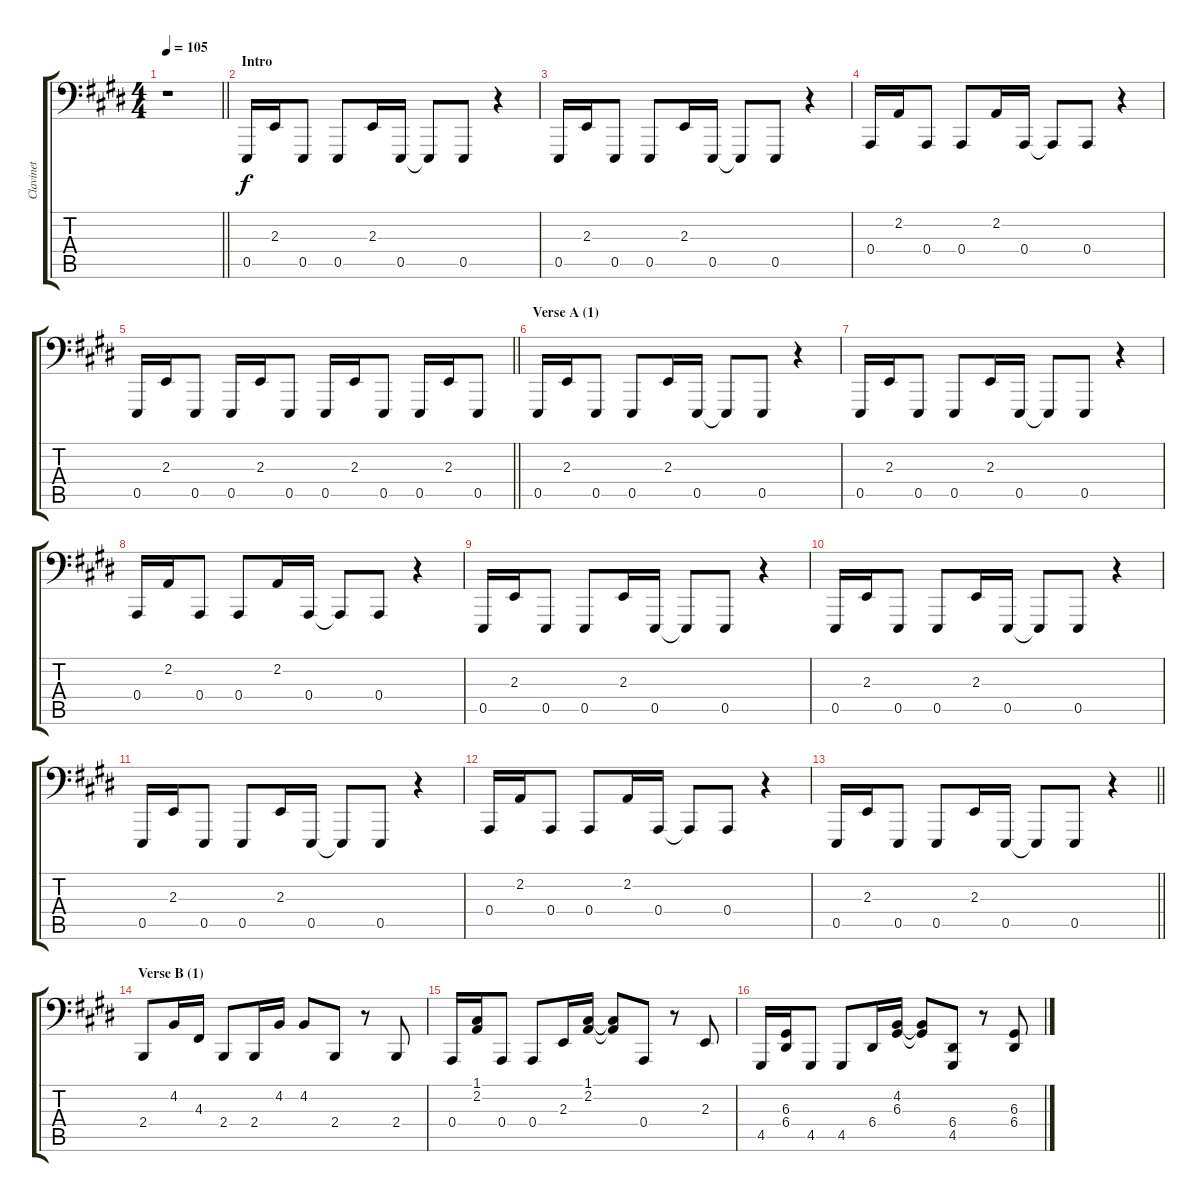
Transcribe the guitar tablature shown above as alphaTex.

\track ("Clavinet" "Clavinet") {instrument clavinet}
\staff {score tabs}
\tuning (C3 G2 D2 A1 E1 B0) {hide}
\ts (4 4)
\tempo 105
\clef f4
\barLineRight lightlight
\ks e
r.1{dy f instrument clavinet} |
\section ("" "Intro")
0.5.16 2.3.16 0.5.8 0.5.8 2.3.16 0.5.16 0.5{t}.8 0.5.8 r.4 |
0.5.16 2.3.16 0.5.8 0.5.8 2.3.16 0.5.16 0.5{t}.8 0.5.8 r.4 |
0.4.16 2.2.16 0.4.8 0.4.8 2.2.16 0.4.16 0.4{t}.8 0.4.8 r.4 |
\barLineRight lightlight
0.5.16 2.3.16 0.5.8 0.5.16 2.3.16 0.5.8 0.5.16 2.3.16 0.5.8 0.5.16 2.3.16 0.5.8 |
\section ("" "Verse A (1)")
0.5.16 2.3.16 0.5.8 0.5.8 2.3.16 0.5.16 0.5{t}.8 0.5.8 r.4 |
0.5.16 2.3.16 0.5.8 0.5.8 2.3.16 0.5.16 0.5{t}.8 0.5.8 r.4 |
0.4.16 2.2.16 0.4.8 0.4.8 2.2.16 0.4.16 0.4{t}.8 0.4.8 r.4 |
0.5.16 2.3.16 0.5.8 0.5.8 2.3.16 0.5.16 0.5{t}.8 0.5.8 r.4 |
0.5.16 2.3.16 0.5.8 0.5.8 2.3.16 0.5.16 0.5{t}.8 0.5.8 r.4 |
0.5.16 2.3.16 0.5.8 0.5.8 2.3.16 0.5.16 0.5{t}.8 0.5.8 r.4 |
0.4.16 2.2.16 0.4.8 0.4.8 2.2.16 0.4.16 0.4{t}.8 0.4.8 r.4 |
\barLineRight lightlight
0.5.16 2.3.16 0.5.8 0.5.8 2.3.16 0.5.16 0.5{t}.8 0.5.8 r.4 |
\section ("" "Verse B (1)")
2.4.8 4.2.16 4.3.16 2.4.8 2.4.16 4.2.16 4.2.8 2.4.8 r.8 2.4.8 |
0.4.16 (1.1 2.2).16 0.4.8 0.4.8 2.3.16 (1.1 2.2).16 (1.1{t} 2.2{t}).8 0.4.8 r.8 2.3.8 |
4.5.16 (6.3 6.4).16 4.5.8 4.5.8 6.4.16 (4.2 6.3).16 (4.2{t} 6.3{t}).8 (6.4 4.5).8 r.8 (6.3 6.4).8
